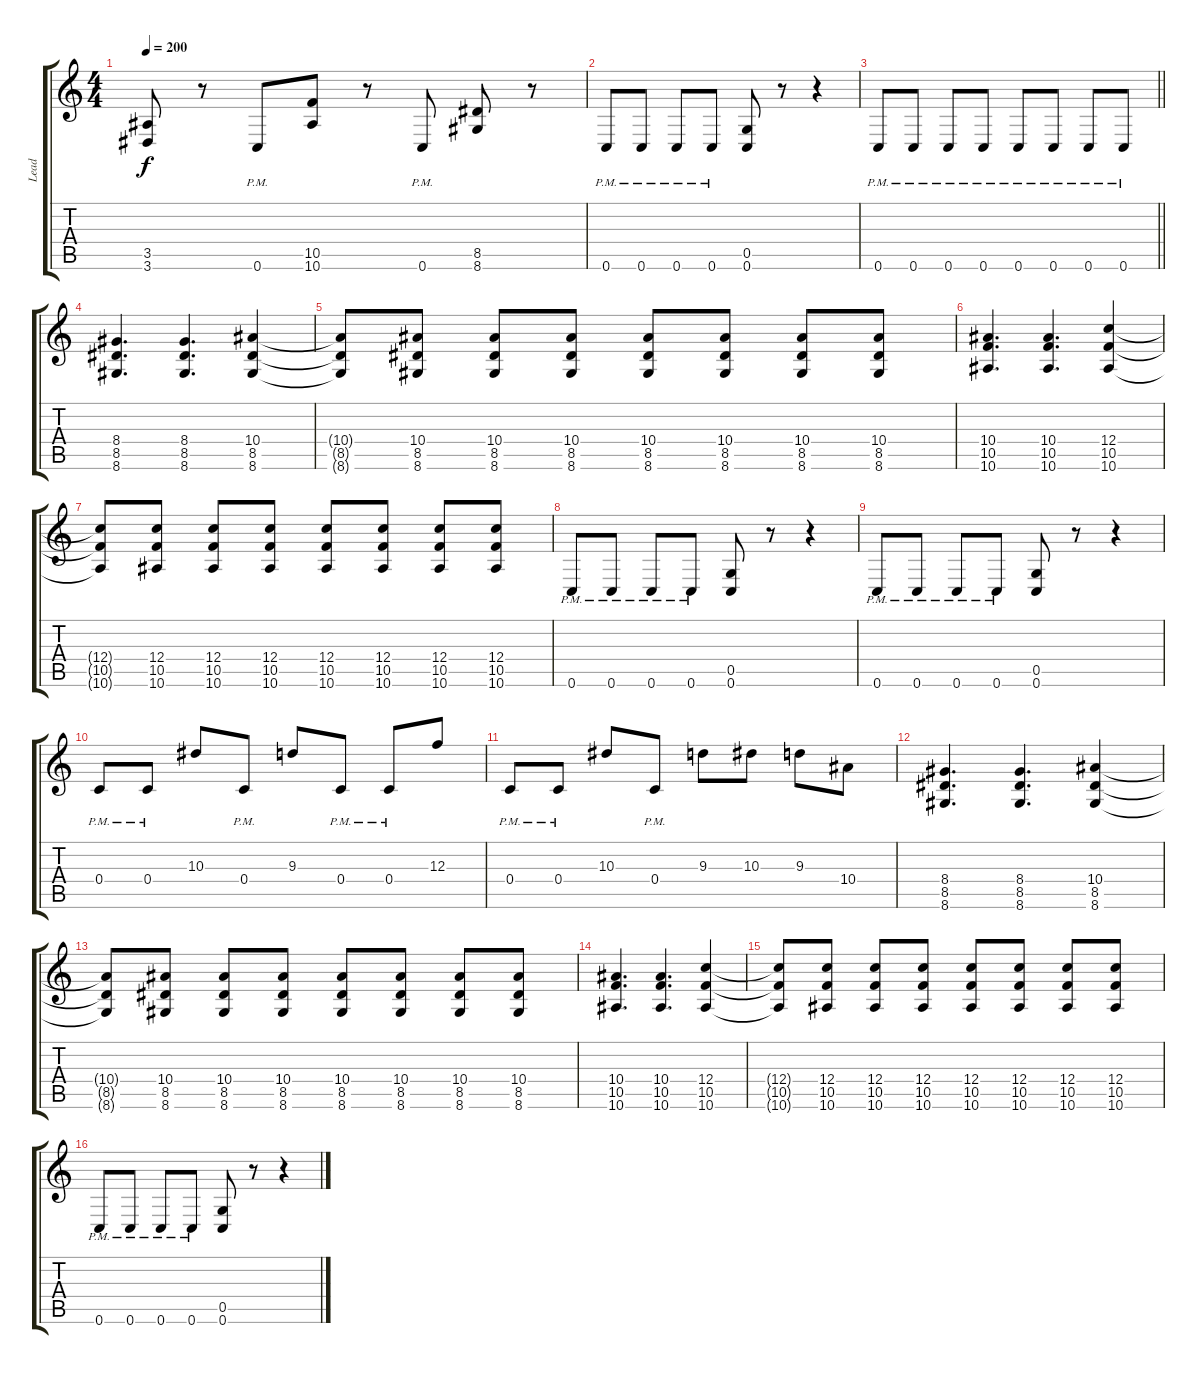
\track ("Lead" "Lead") {instrument distortionguitar}
\staff {score tabs}
\tuning (D4 A3 F3 C3 G2 C2) {hide}
\ts (4 4)
\tempo 200
\clef g2
\ks c
(3.5 3.6).8{dy f} r.8 0.6{pm}.8 (10.5 10.6).8 r.8 0.6{pm}.8 (8.5 8.6).8 r.8 |
0.6{pm}.8 0.6{pm}.8 0.6{pm}.8 0.6{pm}.8 (0.5 0.6).8 r.8 r.4 |
\barLineRight lightlight
0.6{pm}.8 0.6{pm}.8 0.6{pm}.8 0.6{pm}.8 0.6{pm}.8 0.6{pm}.8 0.6{pm}.8 0.6{pm}.8 |
(8.4 8.5 8.6).4{d} (8.4 8.5 8.6).4{d} (10.4 8.5 8.6).4 |
(10.4{t} 8.5{t} 8.6{t}).8 (10.4 8.5 8.6).8 (10.4 8.5 8.6).8 (10.4 8.5 8.6).8 (10.4 8.5 8.6).8 (10.4 8.5 8.6).8 (10.4 8.5 8.6).8 (10.4 8.5 8.6).8 |
(10.4 10.5 10.6).4{d} (10.4 10.5 10.6).4{d} (12.4 10.5 10.6).4 |
(12.4{t} 10.5{t} 10.6{t}).8 (12.4 10.5 10.6).8 (12.4 10.5 10.6).8 (12.4 10.5 10.6).8 (12.4 10.5 10.6).8 (12.4 10.5 10.6).8 (12.4 10.5 10.6).8 (12.4 10.5 10.6).8 |
0.6{pm}.8 0.6{pm}.8 0.6{pm}.8 0.6{pm}.8 (0.5 0.6).8 r.8 r.4 |
0.6{pm}.8 0.6{pm}.8 0.6{pm}.8 0.6{pm}.8 (0.5 0.6).8 r.8 r.4 |
0.4{pm}.8 0.4{pm}.8 10.3.8 0.4{pm}.8 9.3.8 0.4{pm}.8 0.4{pm}.8 12.3.8 |
0.4{pm}.8 0.4{pm}.8 10.3.8 0.4{pm}.8 9.3.8 10.3.8 9.3.8 10.4.8 |
(8.4 8.5 8.6).4{d} (8.4 8.5 8.6).4{d} (10.4 8.5 8.6).4 |
(10.4{t} 8.5{t} 8.6{t}).8 (10.4 8.5 8.6).8 (10.4 8.5 8.6).8 (10.4 8.5 8.6).8 (10.4 8.5 8.6).8 (10.4 8.5 8.6).8 (10.4 8.5 8.6).8 (10.4 8.5 8.6).8 |
(10.4 10.5 10.6).4{d} (10.4 10.5 10.6).4{d} (12.4 10.5 10.6).4 |
(12.4{t} 10.5{t} 10.6{t}).8 (12.4 10.5 10.6).8 (12.4 10.5 10.6).8 (12.4 10.5 10.6).8 (12.4 10.5 10.6).8 (12.4 10.5 10.6).8 (12.4 10.5 10.6).8 (12.4 10.5 10.6).8 |
0.6{pm}.8 0.6{pm}.8 0.6{pm}.8 0.6{pm}.8 (0.5 0.6).8 r.8 r.4
